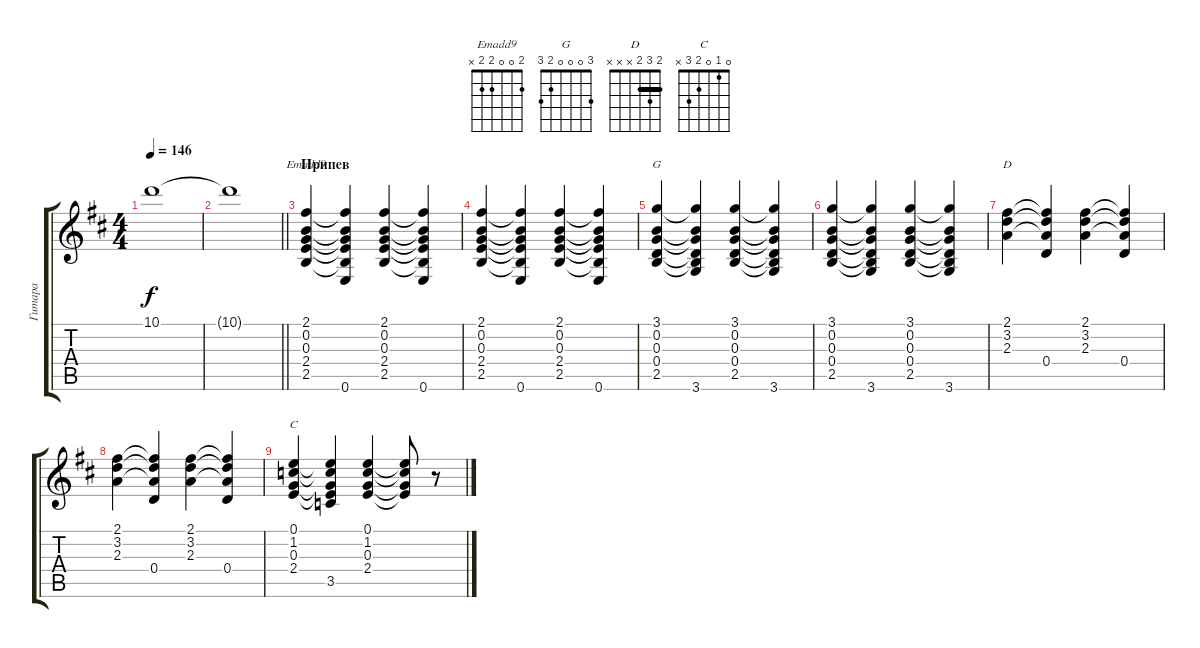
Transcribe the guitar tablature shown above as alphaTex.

\track ("Гитара" "Гитара") {instrument acousticguitarsteel}
\staff {score tabs}
\tuning (E4 B3 G3 D3 A2 E2) {hide}
\chord ("Emadd9" 2 0 0 2 2 x)
\chord ("G" 3 0 0 0 2 3)
\chord ("D" 2 3 2 x x x) {barre 2}
\chord ("C" 0 1 0 2 3 x)
\ts (4 4)
\tempo 146
\clef g2
\ks bminor
10.1{t}.1{dy f volume 1} |
\barLineRight lightlight
10.1{t}.1 |
\section ("" "Припев")
(2.1 0.2 0.3 2.4 2.5).4{ch "Emadd9" volume 13 instrument acousticguitarsteel} (2.1{t} 0.2{t} 0.3{t} 2.4{t} 2.5{t} 0.6).4 (2.1 0.2 0.3 2.4 2.5).4 (2.1{t} 0.2{t} 0.3{t} 2.4{t} 2.5{t} 0.6).4 |
(2.1 0.2 0.3 2.4 2.5).4 (2.1{t} 0.2{t} 0.3{t} 2.4{t} 2.5{t} 0.6).4 (2.1 0.2 0.3 2.4 2.5).4 (2.1{t} 0.2{t} 0.3{t} 2.4{t} 2.5{t} 0.6).4 |
(3.1 0.2 0.3 0.4 2.5).4{ch "G"} (3.1{t} 0.2{t} 0.3{t} 0.4{t} 2.5{t} 3.6).4 (3.1 0.2 0.3 0.4 2.5).4 (3.1{t} 0.2{t} 0.3{t} 0.4{t} 2.5{t} 3.6).4 |
(3.1 0.2 0.3 0.4 2.5).4 (3.1{t} 0.2{t} 0.3{t} 0.4{t} 2.5{t} 3.6).4 (3.1 0.2 0.3 0.4 2.5).4 (3.1{t} 0.2{t} 0.3{t} 0.4{t} 2.5{t} 3.6).4 |
(2.1 3.2 2.3).4{ch "D"} (2.1{t} 3.2{t} 2.3{t} 0.4).4 (2.1 3.2 2.3).4 (2.1{t} 3.2{t} 2.3{t} 0.4).4 |
(2.1 3.2 2.3).4 (2.1{t} 3.2{t} 2.3{t} 0.4).4 (2.1 3.2 2.3).4 (2.1{t} 3.2{t} 2.3{t} 0.4).4 |
(0.1 1.2 0.3 2.4).4{ch "C"} (0.1{t} 1.2{t} 0.3{t} 2.4{t} 3.5).4 (0.1 1.2 0.3 2.4).4 (0.1{t} 1.2{t} 0.3{t} 2.4{t}).8 r.8
